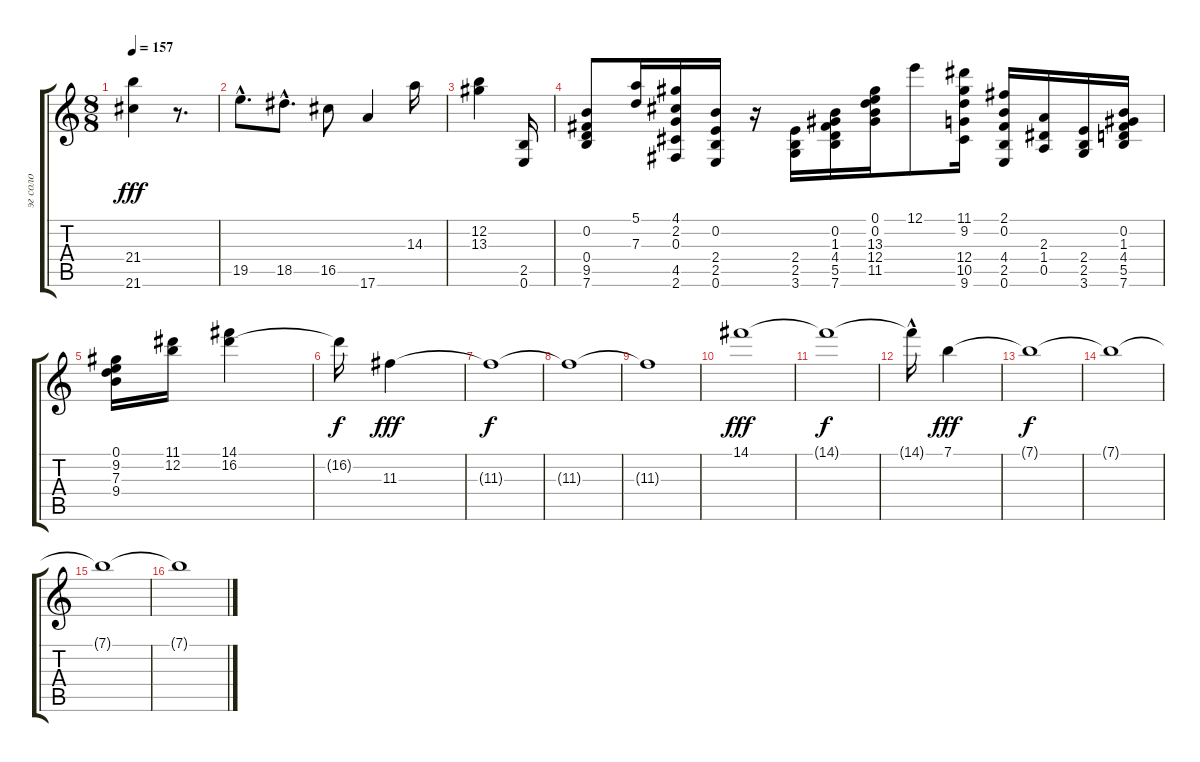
\track ("эг соло" "эг соло") {instrument overdrivenguitar}
\staff {score tabs}
\tuning (E4 B3 G3 D3 A2 E2) {hide}
\ts (8 8)
\tempo 157
\clef g2
\ks c
(21.4 21.6).4{dy fff} r.8{d} |
19.5{hac}.8{d} 18.5{hac}.8{d} 16.5.8 17.6.4 14.3.16 |
(12.2 13.3).4 (2.5 0.6).16 |
(0.2 0.4 9.5 7.6).8 (5.1 7.3).16 (4.1 2.2 0.3 4.5 2.6).16 (0.2 2.4 2.5 0.6).16 r.16 (2.4 2.5 3.6).16 (0.2 1.3 4.4 5.5 7.6).16 (0.1 0.2 13.3 12.4 11.5).16 12.1.8 (11.1 9.2 12.4 10.5 9.6).16 (2.1 0.2 4.4 2.5 0.6).16 (2.3 1.4 0.5).16 (2.4 2.5 3.6).16 (0.2 1.3 4.4 5.5 7.6).16 |
(0.1 9.2 7.3 9.4).16 (11.1 12.2).16 (14.1 16.2).4 |
16.2{t}.16{dy f} 11.3.4{dy fff} |
11.3{t}.1{dy f} |
11.3{t}.1 |
11.3{t}.1 |
14.1.1{dy fff} |
14.1{t}.1{dy f} |
14.1{hac t}.16 7.1.4{dy fff} |
7.1{t}.1{dy f} |
7.1{t}.1 |
7.1{t}.1 |
7.1{t}.1
